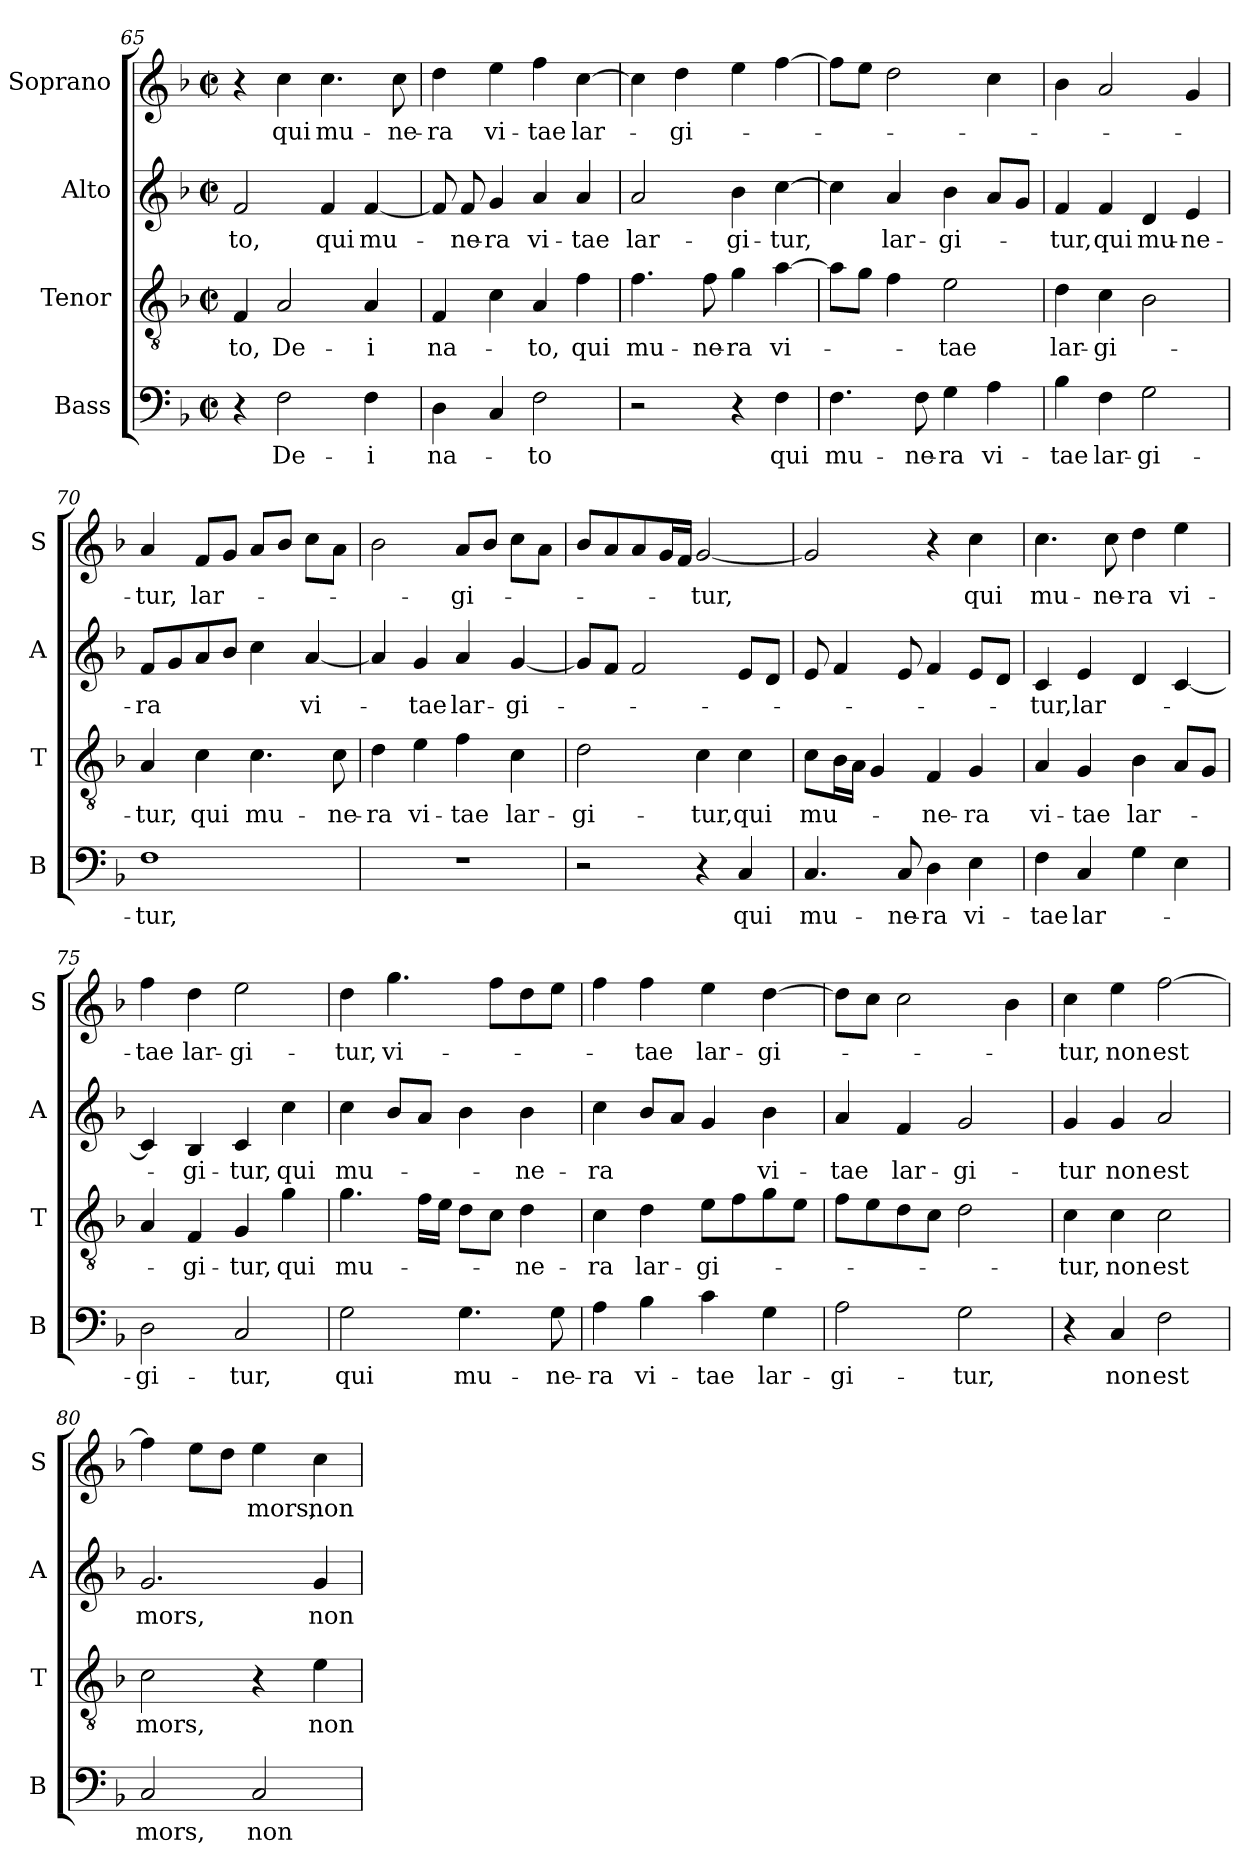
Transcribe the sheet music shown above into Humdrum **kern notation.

**kern	**text	**kern	**text	**kern	**text	**kern	**text
*part4	*part4	*part3	*part3	*part2	*part2	*part1	*part1
*staff4	*staff4	*staff3	*staff3	*staff2	*staff2	*staff1	*staff1
*I"Bass	*	*I"Tenor	*	*I"Alto	*	*I"Soprano	*
*I'B	*	*I'T	*	*I'A	*	*I'S	*
*clefF4	*	*clefGv2	*	*clefG2	*	*clefG2	*
*k[b-]	*	*k[b-]	*	*k[b-]	*	*k[b-]	*
*F:	*	*F:	*	*F:	*	*F:	*
*M2/2	*	*M2/2	*	*M2/2	*	*M2/2	*
*met(c|)	*	*met(c|)	*	*met(c|)	*	*met(c|)	*
=65	=65	=65	=65	=65	=65	=65	=65
4r	.	4F/	-to,	2f/	-to,	4r	.
2F\	De-	2A/	De-	.	.	4cc\	qui
.	.	.	.	4f/	qui	4.cc\	mu-
4F\	-i	4A/	-i	[4f/	mu-	.	.
.	.	.	.	.	.	8cc\	-ne-
!!LO:LB:g=z
=66	=66	=66	=66	=66	=66	=66	=66
4D\	na-	4F/	na-	8f/]	.	4dd\	-ra
.	.	.	.	8f/	-ne-	.	.
4C/	.	4c\	.	4g/	-ra	4ee\	vi-
2F\	-to	4A/	-to,	4a/	vi-	4ff\	-tae
.	.	4f\	qui	4a/	-tae	[4cc\	lar-
=67	=67	=67	=67	=67	=67	=67	=67
2r	.	4.f\	mu-	2a/	lar-	4cc\]	.
.	.	.	.	.	.	4dd\	-gi-
.	.	8f\	-ne-	.	.	.	.
4r	.	4g\	-ra	4b-\	-gi-	4ee\	.
4F\	qui	[4a\	vi-	[4cc\	-tur,	[4ff\	.
=68	=68	=68	=68	=68	=68	=68	=68
4.F\	mu-	8a\L]	.	4cc\]	.	8ff\L]	.
.	.	8g\J	.	.	.	8ee\J	.
.	.	4f\	.	4a/	lar-	2dd\	.
8F\	-ne-	.	.	.	.	.	.
4G\	-ra	2e\	-tae	4b-\	-gi-	.	.
4A\	vi-	.	.	8a/L	.	4cc\	.
.	.	.	.	8g/J	.	.	.
=69	=69	=69	=69	=69	=69	=69	=69
4B-\	-tae	4d\	lar-	4f/	-tur,	4b-\	.
4F\	lar-	4c\	-gi-	4f/	qui	2a/	.
2G\	-gi-	2B-\	.	4d/	mu-	.	.
.	.	.	.	4e/	-ne-	4g/	.
=70	=70	=70	=70	=70	=70	=70	=70
1F	-tur,	4A/	-tur,	8f/L	-ra	4a/	-tur,
.	.	.	.	8g/	.	.	.
.	.	4c\	qui	8a/	.	8f/L	lar-
.	.	.	.	8b-/J	.	8g/J	.
.	.	4.c\	mu-	4cc\	.	8a/L	.
.	.	.	.	.	.	8b-/J	.
.	.	.	.	[4a/	vi-	8cc\L	.
.	.	8c\	-ne-	.	.	8a\J	.
!!LO:LB:g=z
=71	=71	=71	=71	=71	=71	=71	=71
1r	.	4d\	-ra	4a/]	.	2b-\	.
.	.	4e\	vi-	4g/	-tae	.	.
.	.	4f\	-tae	4a/	lar-	8a/L	-gi-
.	.	.	.	.	.	8b-/J	.
.	.	4c\	lar-	[4g/	-gi-	8cc\L	.
.	.	.	.	.	.	8a\J	.
=72	=72	=72	=72	=72	=72	=72	=72
2r	.	2d\	-gi-	8g/L]	.	8b-/L	.
.	.	.	.	8f/J	.	8a/	.
.	.	.	.	2f/	.	8a/	.
.	.	.	.	.	.	16g/L	.
.	.	.	.	.	.	16f/JJ	.
4r	.	4c\	-tur,	.	.	[2g/	-tur,
4C/	qui	4c\	qui	8e/L	.	.	.
.	.	.	.	8d/J	.	.	.
=73	=73	=73	=73	=73	=73	=73	=73
4.C/	mu-	8c\L	mu-	8e/	.	2g/]	.
.	.	16B-\L	.	4f/	.	.	.
.	.	16A\JJ	.	.	.	.	.
.	.	4G/	.	.	.	.	.
8C/	-ne-	.	.	8e/	.	.	.
4D\	-ra	4F/	-ne-	4f/	.	4r	.
4E\	vi-	4G/	-ra	8e/L	.	4cc\	qui
.	.	.	.	8d/J	.	.	.
=74	=74	=74	=74	=74	=74	=74	=74
4F\	-tae	4A/	vi-	4c/	-tur,	4.cc\	mu-
4C/	lar-	4G/	-tae	4e/	lar-	.	.
.	.	.	.	.	.	8cc\	-ne-
4G\	.	4B-\	lar-	4d/	.	4dd\	-ra
4E\	.	8A/L	.	[4c/	.	4ee\	vi-
.	.	8G/J	.	.	.	.	.
=75	=75	=75	=75	=75	=75	=75	=75
2D\	-gi-	4A/	.	4c/]	.	4ff\	-tae
.	.	4F/	-gi-	4B-/	-gi-	4dd\	lar-
2C/	-tur,	4G/	-tur,	4c/	-tur,	2ee\	-gi-
.	.	4g\	qui	4cc\	qui	.	.
!!LO:PB:g=z
=76	=76	=76	=76	=76	=76	=76	=76
2G\	qui	4.g\	mu-	4cc\	mu-	4dd\	-tur,
.	.	.	.	8b-/L	.	4.gg\	vi-
.	.	16f\LL	.	8a/J	.	.	.
.	.	16e\JJ	.	.	.	.	.
4.G\	mu-	8d\L	.	4b-\	.	.	.
.	.	8c\J	.	.	.	8ff\L	.
.	.	4d\	-ne-	4b-\	-ne-	8dd\	.
8G\	-ne-	.	.	.	.	8ee\J	.
=77	=77	=77	=77	=77	=77	=77	=77
4A\	-ra	4c\	-ra	4cc\	-ra	4ff\	.
4B-\	vi-	4d\	lar-	8b-/L	.	4ff\	-tae
.	.	.	.	8a/J	.	.	.
4c\	-tae	8e\L	-gi-	4g/	.	4ee\	lar-
.	.	8f\	.	.	.	.	.
4G\	lar-	8g\	.	4b-\	vi-	[4dd\	-gi-
.	.	8e\J	.	.	.	.	.
=78	=78	=78	=78	=78	=78	=78	=78
2A\	-gi-	8f\L	.	4a/	-tae	8dd\L]	.
.	.	8e\	.	.	.	8cc\J	.
.	.	8d\	.	4f/	lar-	2cc\	.
.	.	8c\J	.	.	.	.	.
2G\	-tur,	2d\	.	2g/	-gi-	.	.
.	.	.	.	.	.	4b-\	.
=79	=79	=79	=79	=79	=79	=79	=79
4r	.	4c\	-tur,	4g/	-tur	4cc\	-tur,
4C/	non	4c\	non	4g/	non	4ee\	non
2F\	est	2c\	est	2a/	est	[2ff\	est
=80	=80	=80	=80	=80	=80	=80	=80
2C/	mors,	2c\	mors,	2.g/	mors,	4ff\]	.
.	.	.	.	.	.	8ee\L	.
.	.	.	.	.	.	8dd\J	.
2C/	non	4r	.	.	.	4ee\	mors,
.	.	4e\	non	4g/	non	4cc\	non
=	=	=	=	=	=	=	=
*-	*-	*-	*-	*-	*-	*-	*-
